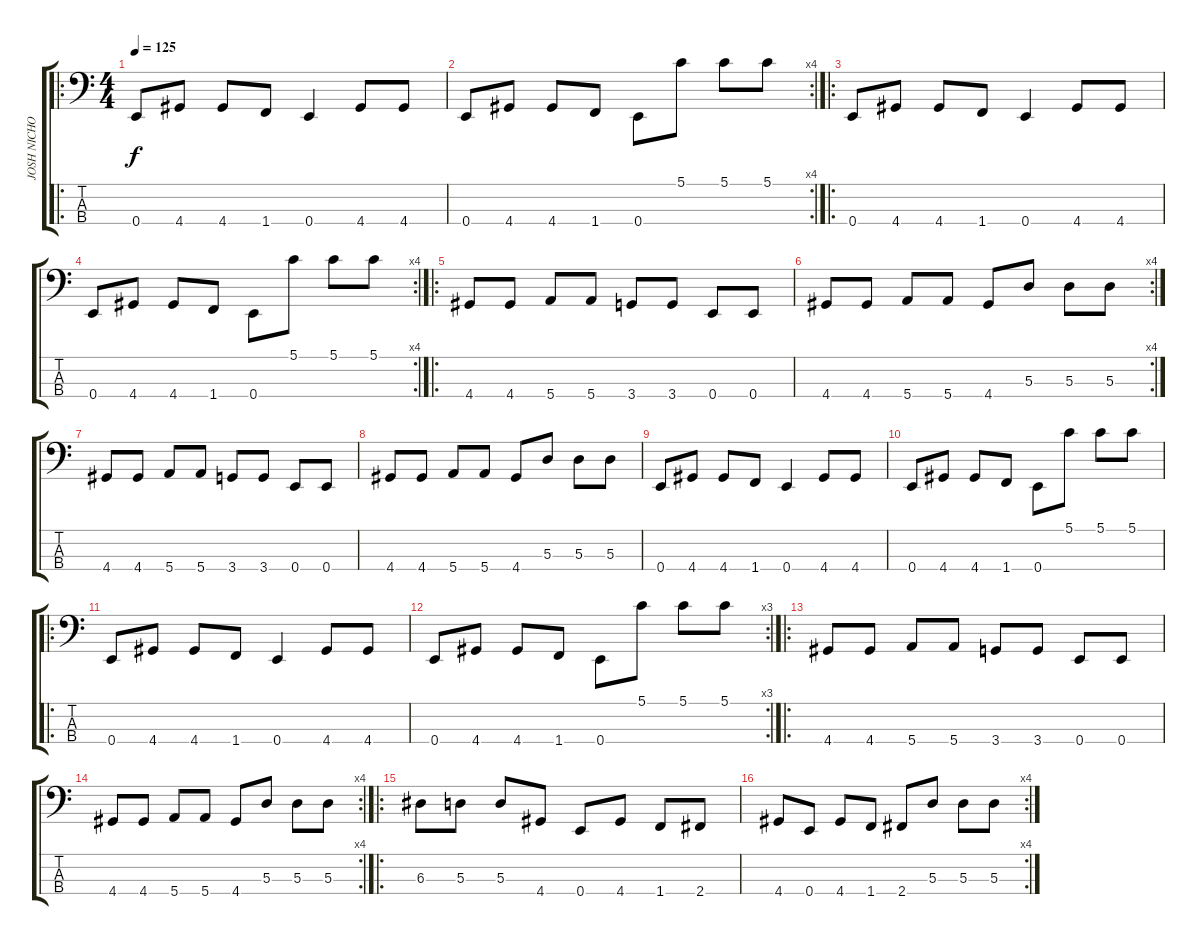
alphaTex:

\track ("JOSH NICHOLSON" "JOSH NICHO") {instrument electricbassfinger}
\staff {score tabs}
\tuning (G2 D2 A1 E1) {hide}
\ro
\ts (4 4)
\tempo 125
\clef f4
\ks c
0.4.8{dy f instrument electricbassfinger} 4.4.8 4.4.8 1.4.8 0.4.4 4.4.8 4.4.8 |
\rc 4
0.4.8 4.4.8 4.4.8 1.4.8 0.4.8 5.1.8 5.1.8 5.1.8 |
\ro
0.4.8 4.4.8 4.4.8 1.4.8 0.4.4 4.4.8 4.4.8 |
\rc 4
0.4.8 4.4.8 4.4.8 1.4.8 0.4.8 5.1.8 5.1.8 5.1.8 |
\ro
4.4.8 4.4.8 5.4.8 5.4.8 3.4.8 3.4.8 0.4.8 0.4.8 |
\rc 4
4.4.8 4.4.8 5.4.8 5.4.8 4.4.8 5.3.8 5.3.8 5.3.8 |
4.4.8 4.4.8 5.4.8 5.4.8 3.4.8 3.4.8 0.4.8 0.4.8 |
4.4.8 4.4.8 5.4.8 5.4.8 4.4.8 5.3.8 5.3.8 5.3.8 |
0.4.8 4.4.8 4.4.8 1.4.8 0.4.4 4.4.8 4.4.8 |
0.4.8 4.4.8 4.4.8 1.4.8 0.4.8 5.1.8 5.1.8 5.1.8 |
\ro
0.4.8 4.4.8 4.4.8 1.4.8 0.4.4 4.4.8 4.4.8 |
\rc 3
0.4.8 4.4.8 4.4.8 1.4.8 0.4.8 5.1.8 5.1.8 5.1.8 |
\ro
4.4.8 4.4.8 5.4.8 5.4.8 3.4.8 3.4.8 0.4.8 0.4.8 |
\rc 4
4.4.8 4.4.8 5.4.8 5.4.8 4.4.8 5.3.8 5.3.8 5.3.8 |
\ro
6.3.8 5.3.8 5.3.8 4.4.8 0.4.8 4.4.8 1.4.8 2.4.8 |
\rc 4
4.4.8 0.4.8 4.4.8 1.4.8 2.4.8 5.3.8 5.3.8 5.3.8
